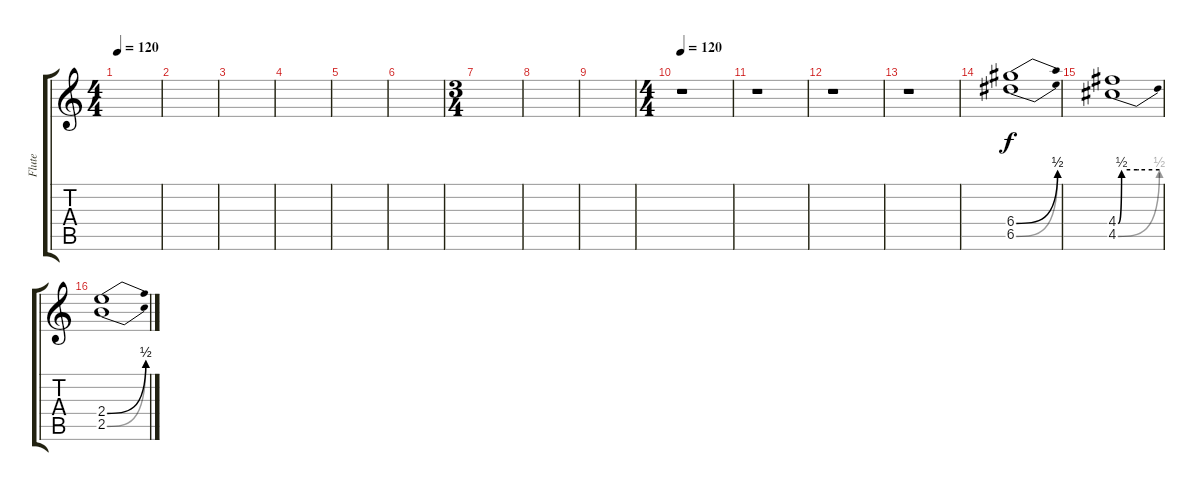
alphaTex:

\track ("Flute" "Flute") {instrument piccolo}
\staff {score tabs}
\tuning (E6 B5 G5 D5 A4 E4) {hide}
\ts (4 4)
\tempo 120
\clef g2
\ks c
|
|
|
|
|
|
\ts (3 4)
|
|
|
\ts (4 4)
\tempo 120
r.1 |
r.1 |
r.1 |
r.1 |
(6.4{be (bend 0 0 60 2)} 6.5{be (bend 0 0 60 2)}).1 |
(4.4{be (custom 0 0 5 2 28 2 30 2 60 2)} 4.5{be (bend 0 0 60 2)}).1 |
(2.4{be (bend 0 0 60 2)} 2.5{be (bend 0 0 60 2)}).1
